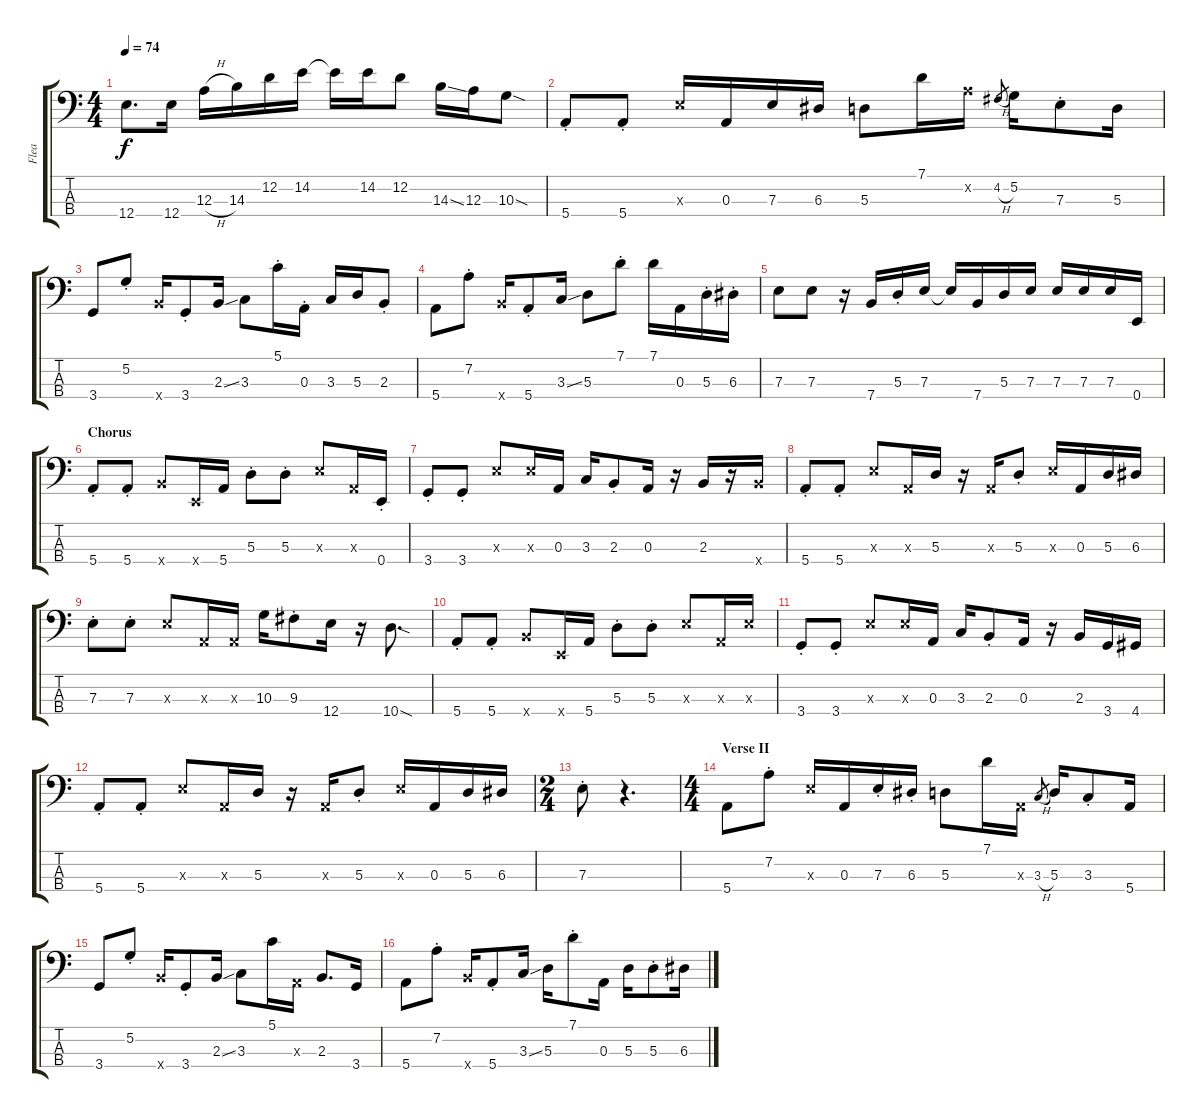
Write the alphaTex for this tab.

\track ("Flea" "Flea") {instrument electricbassfinger}
\staff {score tabs}
\tuning (G2 D2 A1 E1) {hide}
\ts (4 4)
\tempo 74
\clef f4
\ks c
12.4.8{d dy f} 12.4.16 12.3{h}.16 14.3.16 12.2.16 14.2.16 14.2{t}.16 14.2.16 12.2.8 14.3{ss}.16 12.3.16 10.3{sod}.8 |
5.4{st}.8 5.4{st}.8 7.3{x}.16 0.3.16 7.3.16 6.3.16 5.3.8 7.1.16 7.2{x}.16 4.2{h}.8{gr} 5.2.16 7.3{st}.8 5.3.16 |
3.4.8 5.2{st}.8 7.4{x}.16 3.4{st}.8 2.3{ss}.16 3.3.8 5.1{st}.16 0.3{st}.16 3.3.16 5.3.16 2.3{st}.8 |
5.4.8 7.2{st}.8 7.4{x}.16 5.4{st}.8 3.3{ss}.16 5.3.8 7.1{st}.8 7.1.16 0.3.16 5.3{st}.16 6.3{st}.16 |
7.3.8 7.3.8 r.16 7.4.16 5.3{st}.16 7.3.16 7.3{t}.16 7.4.16 5.3.16 7.3.16 7.3.16 7.3.16 7.3.16 0.4.16 |
\section ("" "Chorus")
5.4{st}.8 5.4{st}.8 7.4{x}.8 0.4{x}.16 5.4.16 5.3{st}.8 5.3{st}.8 7.3{x}.8 0.3{x}.16 0.4{st}.16 |
3.4{st}.8 3.4{st}.8 7.3{x}.8 7.3{x}.16 0.3.16 3.3.16 2.3{st}.8 0.3.16 r.16 2.3.16 r.16 7.4{x}.16 |
5.4{st}.8 5.4{st}.8 7.3{x}.8 0.3{x}.16 5.3.16 r.16 0.3{x}.16 5.3{st}.8 7.3{x}.16 0.3.16 5.3.16 6.3.16 |
7.3{st}.8 7.3{st}.8 7.3{x}.8 0.3{x}.16 0.3{x}.16 10.3.16 9.3{st}.8 12.4.16 r.16 10.4{sod}.8{d} |
5.4{st}.8 5.4{st}.8 7.4{x}.8 0.4{x}.16 5.4.16 5.3{st}.8 5.3{st}.8 7.3{x}.8 0.3{x}.16 7.3{x}.16 |
3.4{st}.8 3.4{st}.8 7.3{x}.8 7.3{x}.16 0.3.16 3.3.16 2.3{st}.8 0.3.16 r.16 2.3.16 3.4.16 4.4.16 |
5.4{st}.8 5.4{st}.8 7.3{x}.8 0.3{x}.16 5.3.16 r.16 0.3{x}.16 5.3{st}.8 7.3{x}.16 0.3.16 5.3.16 6.3.16 |
\ts (2 4)
7.3{st}.8 r.4{d} |
\ts (4 4)
\section ("" "Verse II")
5.4.8 7.2{st}.8 7.3{x}.16 0.3.16 7.3{st}.16 6.3{st}.16 5.3.8 7.1.16 0.3{x}.16 3.3{h}.8{gr} 5.3.16 3.3{st}.8 5.4.16 |
3.4.8 5.2{st}.8 7.4{x}.16 3.4{st}.8 2.3{ss}.16 3.3.8 5.1.16 0.3{x}.16 2.3.8{d} 3.4.16 |
5.4.8 7.2{st}.8 7.4{x}.16 5.4{st}.8 3.3{ss}.16 5.3.16 7.1{st}.8 0.3.16 5.3.16 5.3{st}.8 6.3.16
